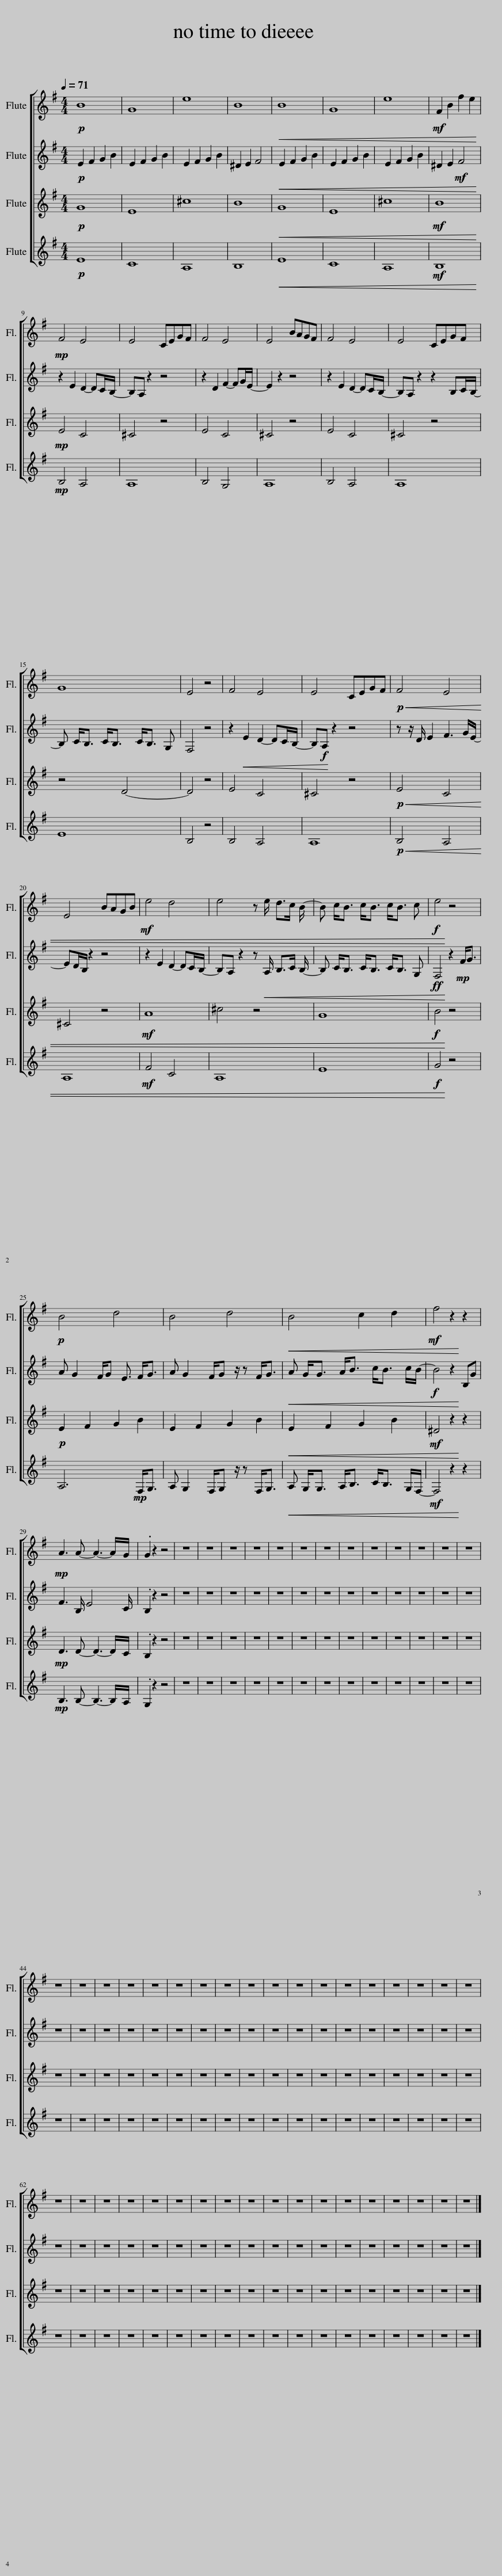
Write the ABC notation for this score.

X:1
%%score [ 1 2 3 4 ]
L:1/8
Q:1/4=71
M:4/4
I:linebreak $
K:G
V:1 treble
V:2 treble
V:3 treble
V:4 treble
V:1
!p! B8 | G8 | e8 | B8 |!<(! B8 | %5
 G8 | e8 |!mf! F2 B2 f2 e2!<)! |$!mp! F4 E4 | E4 CEGF | %10
 F4 E4 | E4 BAGF | F4 E4 | E4 CEGF |$ G8 | %15
 E4 z4 | F4 E4 | E4 CEGF |!p!!<(! F4 E4 |$ E4 BAGB | %20
!mf! e4 d4 | e4 z e/ d>c B/- | B c<B c<B c<B c |!f! e4!<)! z4 |$!p! B4 d4 | %25
 B4 d4 |!<(! B4 c2 d2 |!mf! f4 z2!<)! z2 |$!mp! A3 A- A3- A/G/ | .G2 z2 z4 | %30
 z8 | z8 | z8 | z8 | z8 | %35
 z8 | z8 | z8 | z8 | z8 | %40
 z8 | z8 | z8 |$ z8 | z8 | %45
 z8 | z8 | z8 | z8 | z8 | %50
 z8 | z8 | z8 | z8 | z8 | %55
 z8 | z8 | z8 | z8 | z8 | %60
 z8 |$ z8 | z8 | z8 | z8 | %65
 z8 | z8 | z8 | z8 | z8 | %70
 z8 | z8 | z8 | z8 | z8 | %75
 z8 | z8 | z8 | z8 |] %79
V:2
!p! E2 F2 G2 B2 | E2 F2 G2 B2 | E2 F2 G2 B2 | ^D2 E2 F4 |!<(! E2 F2 G2 B2 | %5
 E2 F2 G2 B2 | E2 F2 G2 B2 | ^D2 E2!mf! F4!<)! |$ z2 E2 D2- DC/B,/- | B,A, z2 z4 | %10
 z2 D2 F2- FG/E/- | E2 z2 z4 | z2 E2 D2- DC/B,/- | B,A, z2 z2 B,C/B,/- |$ B, C<B, C<B, C<B, G, | %15
 F,4 z4 | z2!<(! E2 D2- DC/B,/- | B,!f!A,!<)! z2 z4 | z z/ D/ E2 F3 G/E/- |$ ED/B,/ z2 z4 | %20
 z2 E2 D2- DC/B,/- | B,A, z2 z!<(! A,/ B,>C B,/- | B, C<B, C<B, C<B, G, |!ff! F,4!<)! z2!mp! F<G |$ A G2 F/G E3/2 F<G | %25
 A G2 F/G z/ z F<G |!<(! A G<G A<B c<B c/B/- |!f! B4 z2!<)! B,G |$ F3 B,/ E4 C/ | .B,2 z2 z4 | %30
 z8 | z8 | z8 | z8 | z8 | %35
 z8 | z8 | z8 | z8 | z8 | %40
 z8 | z8 | z8 |$ z8 | z8 | %45
 z8 | z8 | z8 | z8 | z8 | %50
 z8 | z8 | z8 | z8 | z8 | %55
 z8 | z8 | z8 | z8 | z8 | %60
 z8 |$ z8 | z8 | z8 | z8 | %65
 z8 | z8 | z8 | z8 | z8 | %70
 z8 | z8 | z8 | z8 | z8 | %75
 z8 | z8 | z8 | z8 |] %79
V:3
!p! G8 | E8 | ^c8 | B8 |!<(! G8 | %5
 E8 | ^c8 |!mf! B8!<)! |$!mp! E4 C4 | ^C4 z4 | %10
 E4 C4 | ^C4 z4 | E4 C4 | ^C4 z4 |$ z4 D4- | %15
 D4 z4 | E4 C4 | ^C4 z4 |!p!!<(! E4 C4 |$ ^C4 z4 | %20
!mf! A8 | ^c4 z4 | G8 |!f! B4!<)! z4 |$!p! E2 F2 G2 B2 | %25
 E2 F2 G2 B2 |!<(! E2 F2 G2 B2 |!mf! ^D4 z2!<)! z2 |$!mp! D3 D- D3- D/C/ | .B,2 z2 z4 | %30
 z8 | z8 | z8 | z8 | z8 | %35
 z8 | z8 | z8 | z8 | z8 | %40
 z8 | z8 | z8 |$ z8 | z8 | %45
 z8 | z8 | z8 | z8 | z8 | %50
 z8 | z8 | z8 | z8 | z8 | %55
 z8 | z8 | z8 | z8 | z8 | %60
 z8 |$ z8 | z8 | z8 | z8 | %65
 z8 | z8 | z8 | z8 | z8 | %70
 z8 | z8 | z8 | z8 | z8 | %75
 z8 | z8 | z8 | z8 |] %79
V:4
!p! E8 | C8 | A,8 | B,8 |!<(! E8 | %5
 C8 | A,8 |!mf! B,8!<)! |$!mp! B,4 A,4 | A,8 | %10
 B,4 G,4 | A,8 | B,4 A,4 | A,8 |$ E8 | %15
 B,4 z4 | B,4 A,4 | A,8 |!p!!<(! B,4 A,4 |$ A,8 | %20
!mf! F4 C4 | A,8 | E8 |!f! G4!<)! z4 |$ A,6!mp! F,<G, | %25
 A, G,2 F,/G, z/ z F,<G, |!<(! A, G,<G, A,<B, C<B, G,/F,/- |!mf! F,4 z2!<)! z2 |$!mp! B,3 B,- B,3- B,/A,/ | .G,2 z2 z4 | %30
 z8 | z8 | z8 | z8 | z8 | %35
 z8 | z8 | z8 | z8 | z8 | %40
 z8 | z8 | z8 |$ z8 | z8 | %45
 z8 | z8 | z8 | z8 | z8 | %50
 z8 | z8 | z8 | z8 | z8 | %55
 z8 | z8 | z8 | z8 | z8 | %60
 z8 |$ z8 | z8 | z8 | z8 | %65
 z8 | z8 | z8 | z8 | z8 | %70
 z8 | z8 | z8 | z8 | z8 | %75
 z8 | z8 | z8 | z8 |] %79
